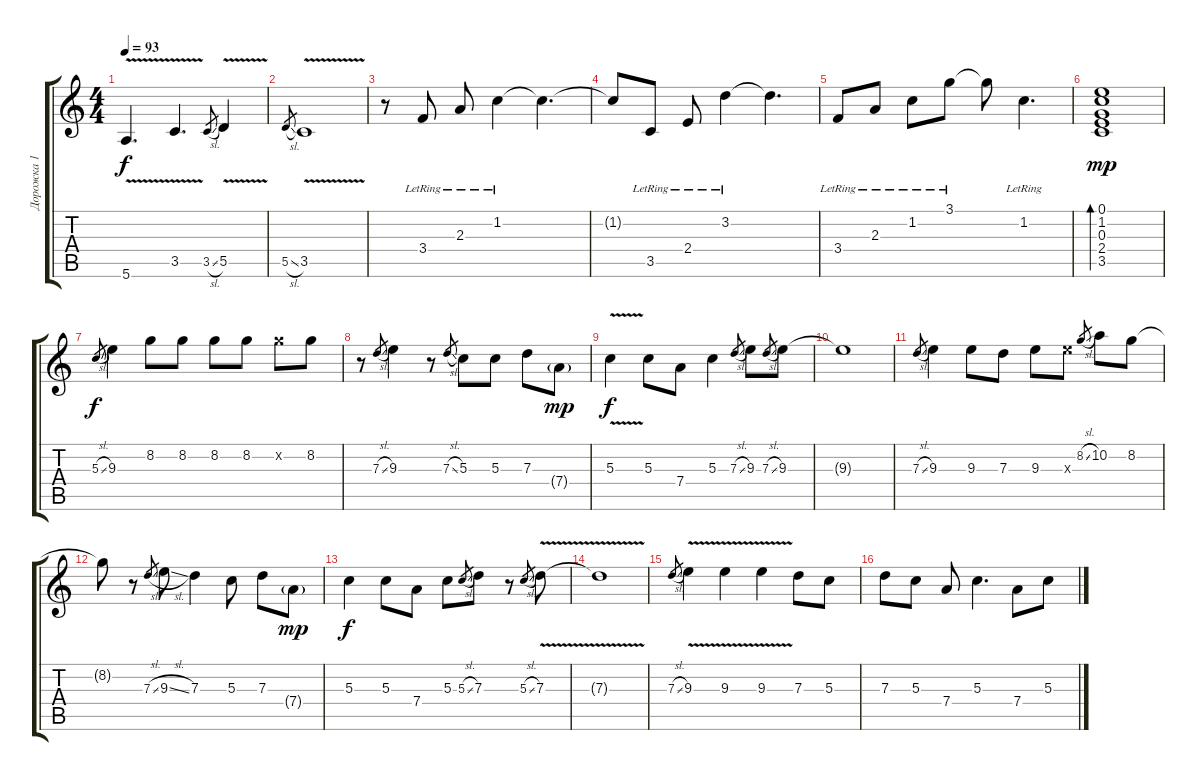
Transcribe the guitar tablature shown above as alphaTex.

\track ("Дорожка 1" "Дорожка 1") {instrument distortionguitar}
\staff {score tabs}
\tuning (E4 B3 G3 D3 A2 E2) {hide}
\ts (4 4)
\tempo 93
\clef g2
\ks c
5.6{v}.4{d dy f} 3.5{v}.4{d} 3.5{sl}.8{gr} 5.5{v}.4 |
5.5{sl}.8{gr} 3.5{v}.1 |
r.8 3.4{lr}.8 2.3{lr}.8 1.2{lr}.4 1.2{t}.4{d} |
1.2{t}.8 3.5{lr}.8 2.4{lr}.8 3.2{lr}.4 3.2{t}.4{d} |
3.4{lr}.8 2.3{lr}.8 1.2{lr}.8 3.1{lr}.8 3.1{t}.8 1.2{lr}.4{d} |
(0.1 1.2 0.3 2.4 3.5).1{bd 480 dy mp} |
5.3{sl}.8{gr dy f} 9.3.4 8.2.8 8.2.8 8.2.8 8.2.8 8.2{x}.8 8.2.8 |
r.8 7.3{sl}.8{gr} 9.3.4 r.8 7.3{sl}.8{gr} 5.3.8 5.3.8 7.3.8 7.4{g}.8{dy mp} |
5.3{v}.4{dy f} 5.3.8 7.4.8 5.3.4 7.3{sl}.8{gr} 9.3.8 7.3{sl}.8{gr} 9.3.8 |
9.3{t}.1 |
7.3{sl}.8{gr} 9.3.4 9.3.8 7.3.8 9.3.8 9.3{x}.8 8.2{sl}.8{gr} 10.2.8 8.2.8 |
8.2{t}.8 r.8 7.3{sl}.8{gr} 9.3{sl}.8 7.3.4 5.3.8 7.3.8 7.4{g}.8{dy mp} |
5.3.4{dy f} 5.3.8 7.4.8 5.3.8 5.3{sl}.8{gr} 7.3.8 r.8 5.3{sl}.8{gr} 7.3{v}.8 |
7.3{t}.1 |
7.3{sl}.8{gr} 9.3{v}.4 9.3{v}.4 9.3{v}.4 7.3.8 5.3.8 |
7.3.8 5.3.8 7.4.8 5.3.4{d} 7.4.8 5.3.8
